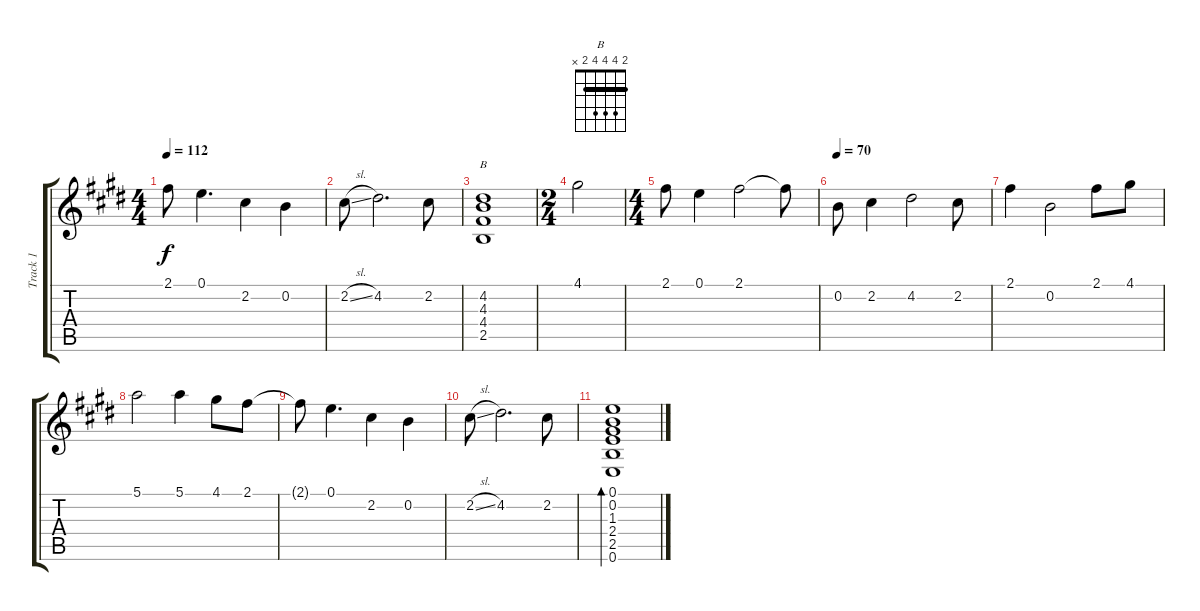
\track ("Track 1" "Track 1") {instrument acousticguitarsteel}
\staff {score tabs}
\tuning (E4 B3 G3 D3 A2 E2) {hide}
\chord ("B" 2 4 4 4 2 x) {barre 2}
\ts (4 4)
\tempo 112
\clef g2
\ks e
2.1{t}.8{dy f} 0.1.4{d} 2.2.4 0.2.4 |
2.2{sl}.8 4.2.2{d} 2.2.8 |
(4.2 4.3 4.4 2.5).1{ch "B"} |
\ts (2 4)
4.1.2 |
\ts (4 4)
2.1.8 0.1.4 2.1.2 2.1{t}.8 |
\tempo 70
0.2.8 2.2.4 4.2.2 2.2.8 |
2.1.4 0.2.2 2.1.8 4.1.8 |
5.1.2 5.1.4 4.1.8 2.1.8 |
2.1{t}.8 0.1.4{d} 2.2.4 0.2.4 |
2.2{sl}.8 4.2.2{d} 2.2.8 |
(0.1 0.2 1.3 2.4 2.5 0.6).1{bd 480}
